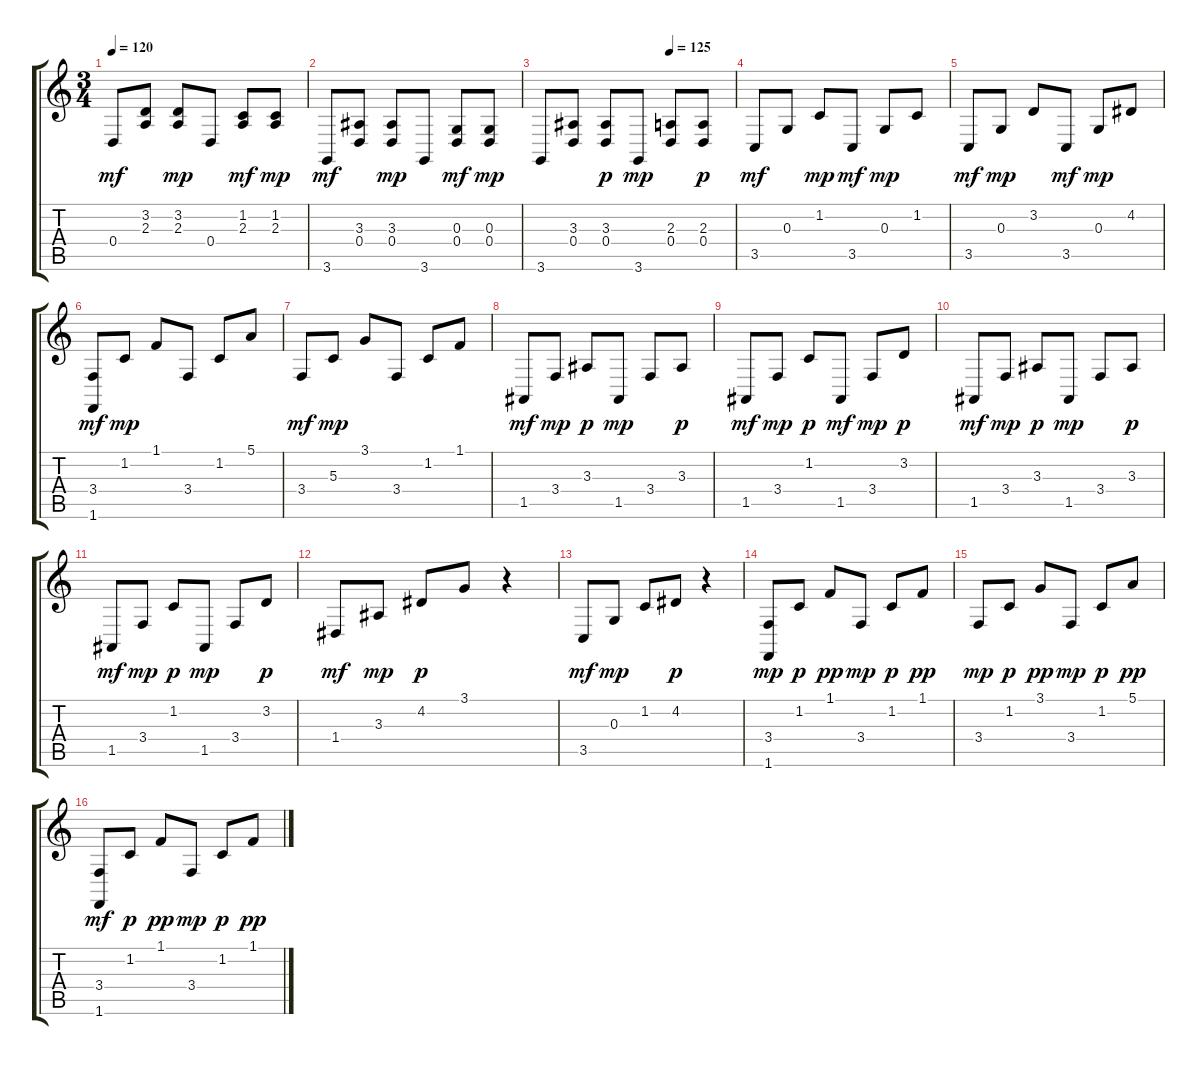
\track "" {instrument acousticgrandpiano}
\staff {score tabs}
\tuning (E4 B3 G3 D3 A2 E2) {hide}
\ts (3 4)
\tempo 120
\clef g2
\ks c
0.4.8{dy mf} (3.2 2.3).8 (3.2 2.3).8{dy mp} 0.4.8 (1.2 2.3).8{dy mf} (1.2 2.3).8{dy mp} |
3.6.8{dy mf} (3.3 0.4).8 (3.3 0.4).8{dy mp} 3.6.8 (0.3 0.4).8{dy mf} (0.3 0.4).8{dy mp} |
\tempo (125 0.6666666666666666)
3.6.8 (3.3 0.4).8 (3.3 0.4).8{dy p} 3.6.8{dy mp} (2.3 0.4).8 (2.3 0.4).8{dy p} |
3.5.8{dy mf} 0.3.8 1.2.8{dy mp} 3.5.8{dy mf} 0.3.8{dy mp} 1.2.8 |
3.5.8{dy mf} 0.3.8{dy mp} 3.2.8 3.5.8{dy mf} 0.3.8{dy mp} 4.2.8 |
(3.4 1.6).8{dy mf} 1.2.8{dy mp} 1.1.8 3.4.8 1.2.8 5.1.8 |
3.4.8{dy mf} 5.3.8{dy mp} 3.1.8 3.4.8 1.2.8 1.1.8 |
1.5.8{dy mf} 3.4.8{dy mp} 3.3.8{dy p} 1.5.8{dy mp} 3.4.8 3.3.8{dy p} |
1.5.8{dy mf} 3.4.8{dy mp} 1.2.8{dy p} 1.5.8{dy mf} 3.4.8{dy mp} 3.2.8{dy p} |
1.5.8{dy mf} 3.4.8{dy mp} 3.3.8{dy p} 1.5.8{dy mp} 3.4.8 3.3.8{dy p} |
1.5.8{dy mf} 3.4.8{dy mp} 1.2.8{dy p} 1.5.8{dy mp} 3.4.8 3.2.8{dy p} |
1.4.8{dy mf} 3.3.8{dy mp} 4.2.8{dy p} 3.1.8 r.4 |
3.5.8{dy mf} 0.3.8{dy mp} 1.2.8 4.2.8{dy p} r.4 |
(3.4 1.6).8{dy mp} 1.2.8{dy p} 1.1.8{dy pp} 3.4.8{dy mp} 1.2.8{dy p} 1.1.8{dy pp} |
3.4.8{dy mp} 1.2.8{dy p} 3.1.8{dy pp} 3.4.8{dy mp} 1.2.8{dy p} 5.1.8{dy pp} |
(3.4 1.6).8{dy mf} 1.2.8{dy p} 1.1.8{dy pp} 3.4.8{dy mp} 1.2.8{dy p} 1.1.8{dy pp}
